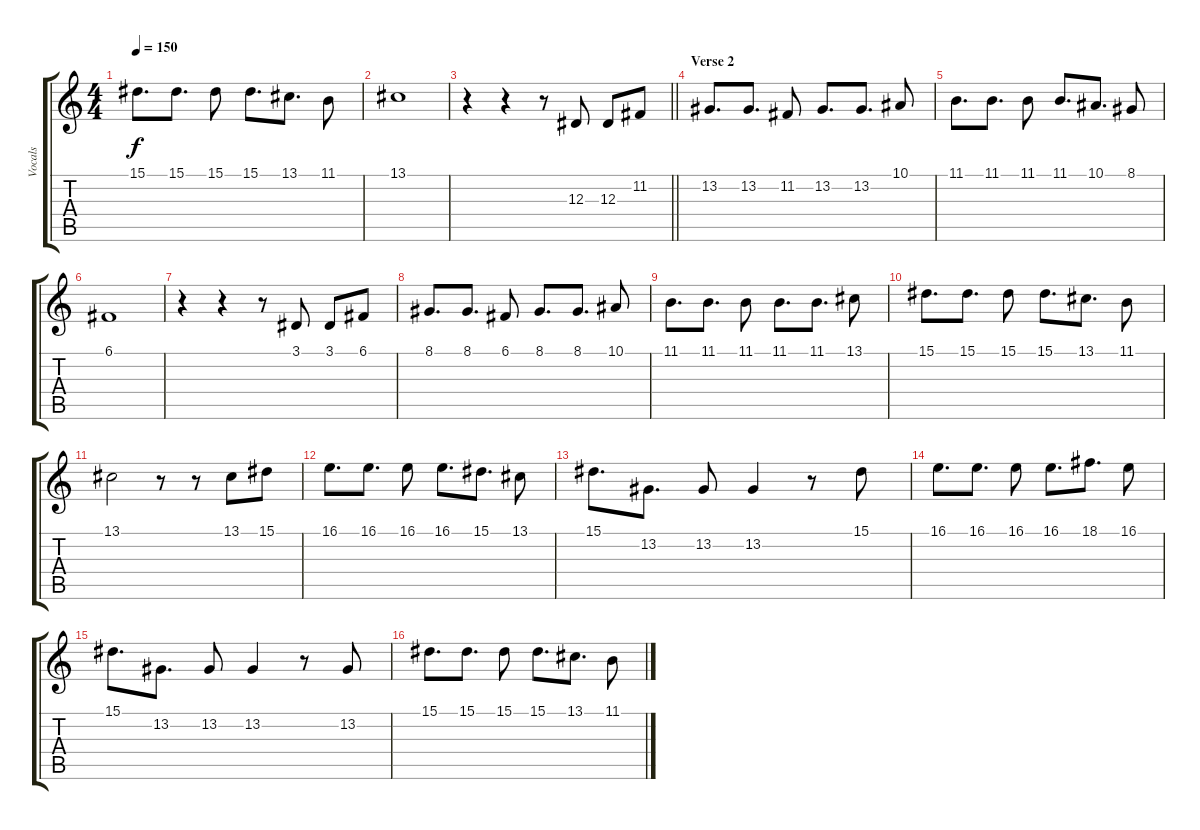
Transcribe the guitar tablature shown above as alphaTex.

\track ("Vocals" "Vocals") {instrument lead1square}
\staff {score tabs}
\tuning (C4 G3 Eb3 Bb2 F2 C2) {hide}
\ts (4 4)
\tempo 150
\clef g2
\ks c
15.1.8{d dy f} 15.1.8{d} 15.1.8 15.1.8{d} 13.1.8{d} 11.1.8 |
13.1.1 |
\barLineRight lightlight
r.4 r.4 r.8 12.3.8 12.3.8 11.2.8 |
\section ("" "Verse 2")
13.2.8{d} 13.2.8{d} 11.2.8 13.2.8{d} 13.2.8{d} 10.1.8 |
11.1.8{d} 11.1.8{d} 11.1.8 11.1.8{d} 10.1.8{d} 8.1.8 |
6.1.1 |
r.4 r.4 r.8 3.1.8 3.1.8 6.1.8 |
8.1.8{d} 8.1.8{d} 6.1.8 8.1.8{d} 8.1.8{d} 10.1.8 |
11.1.8{d} 11.1.8{d} 11.1.8 11.1.8{d} 11.1.8{d} 13.1.8 |
15.1.8{d} 15.1.8{d} 15.1.8 15.1.8{d} 13.1.8{d} 11.1.8 |
13.1.2 r.8 r.8 13.1.8 15.1.8 |
16.1.8{d} 16.1.8{d} 16.1.8 16.1.8{d} 15.1.8{d} 13.1.8 |
15.1.8{d} 13.2.8{d} 13.2.8 13.2.4 r.8 15.1.8 |
16.1.8{d} 16.1.8{d} 16.1.8 16.1.8{d} 18.1.8{d} 16.1.8 |
15.1.8{d} 13.2.8{d} 13.2.8 13.2.4 r.8 13.2.8 |
15.1.8{d} 15.1.8{d} 15.1.8 15.1.8{d} 13.1.8{d} 11.1.8
